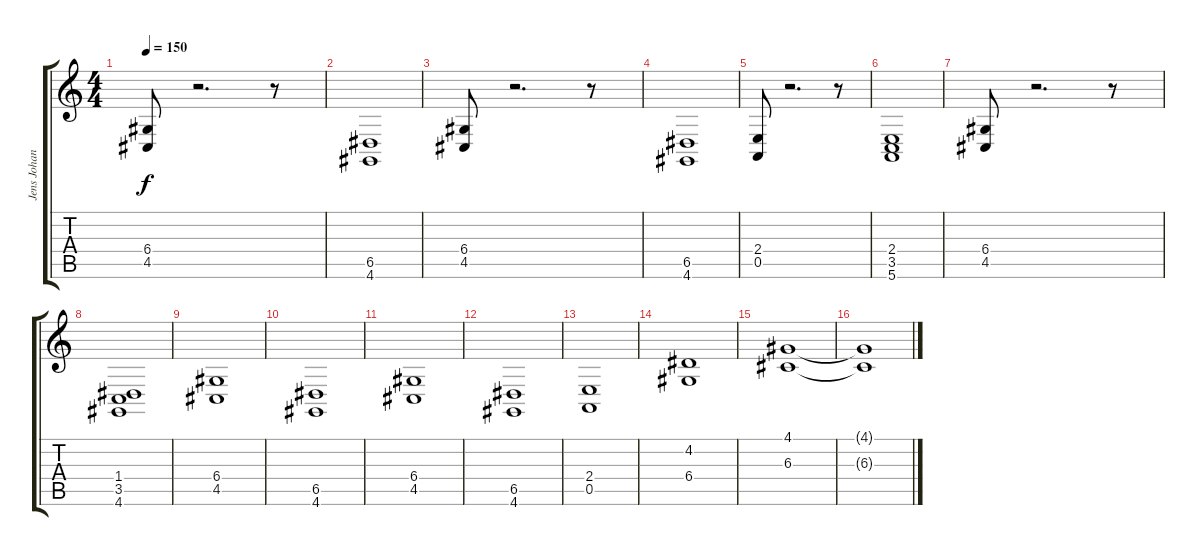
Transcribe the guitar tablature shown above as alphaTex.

\track ("Jens Johansson" "Jens Johan") {instrument choiraahs}
\staff {score tabs}
\tuning (E4 B3 G3 D3 A2 E2) {hide}
\ts (4 4)
\tempo 150
\clef g2
\ks c
(6.4 4.5).8{dy f} r.2{d} r.8 |
(6.5 4.6).1 |
(6.4 4.5).8 r.2{d} r.8 |
(6.5 4.6).1 |
(2.4 0.5).8 r.2{d} r.8 |
(2.4 3.5 5.6).1 |
(6.4 4.5).8 r.2{d} r.8 |
(1.4 3.5 4.6).1 |
(6.4 4.5).1 |
(6.5 4.6).1 |
(6.4 4.5).1 |
(6.5 4.6).1 |
(2.4 0.5).1 |
(4.2 6.4).1 |
(4.1 6.3).1 |
(4.1{t} 6.3{t}).1
